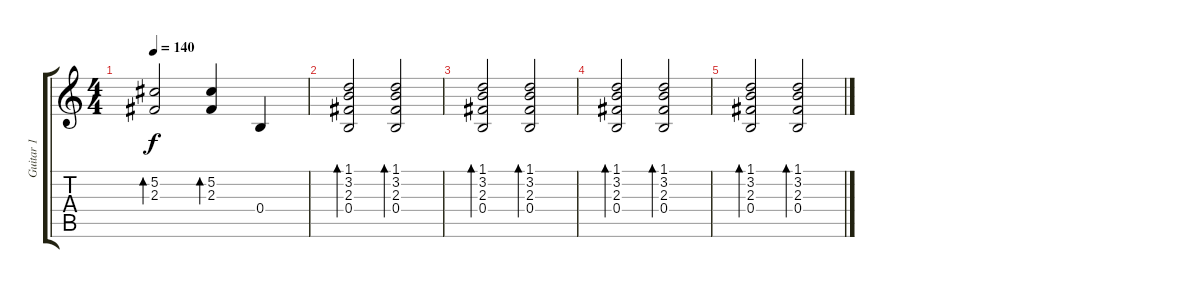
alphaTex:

\track ("Guitar 1" "Guitar 1") {instrument acousticguitarsteel}
\staff {score tabs}
\tuning (Db4 Ab3 E3 B2 Gb2 Db2) {hide}
\ts (4 4)
\tempo 140
\clef g2
\ks c
(5.2 2.3).2{bd 60 dy f} (5.2 2.3).4{bd 60} 0.4.4 |
(1.1 3.2 2.3 0.4).2{bd 60 volume 6} (1.1 3.2 2.3 0.4).2{bd 60} |
(1.1 3.2 2.3 0.4).2{bd 60} (1.1 3.2 2.3 0.4).2{bd 60} |
(1.1 3.2 2.3 0.4).2{bd 60} (1.1 3.2 2.3 0.4).2{bd 60} |
(1.1 3.2 2.3 0.4).2{bd 60} (1.1 3.2 2.3 0.4).2{bd 60}
